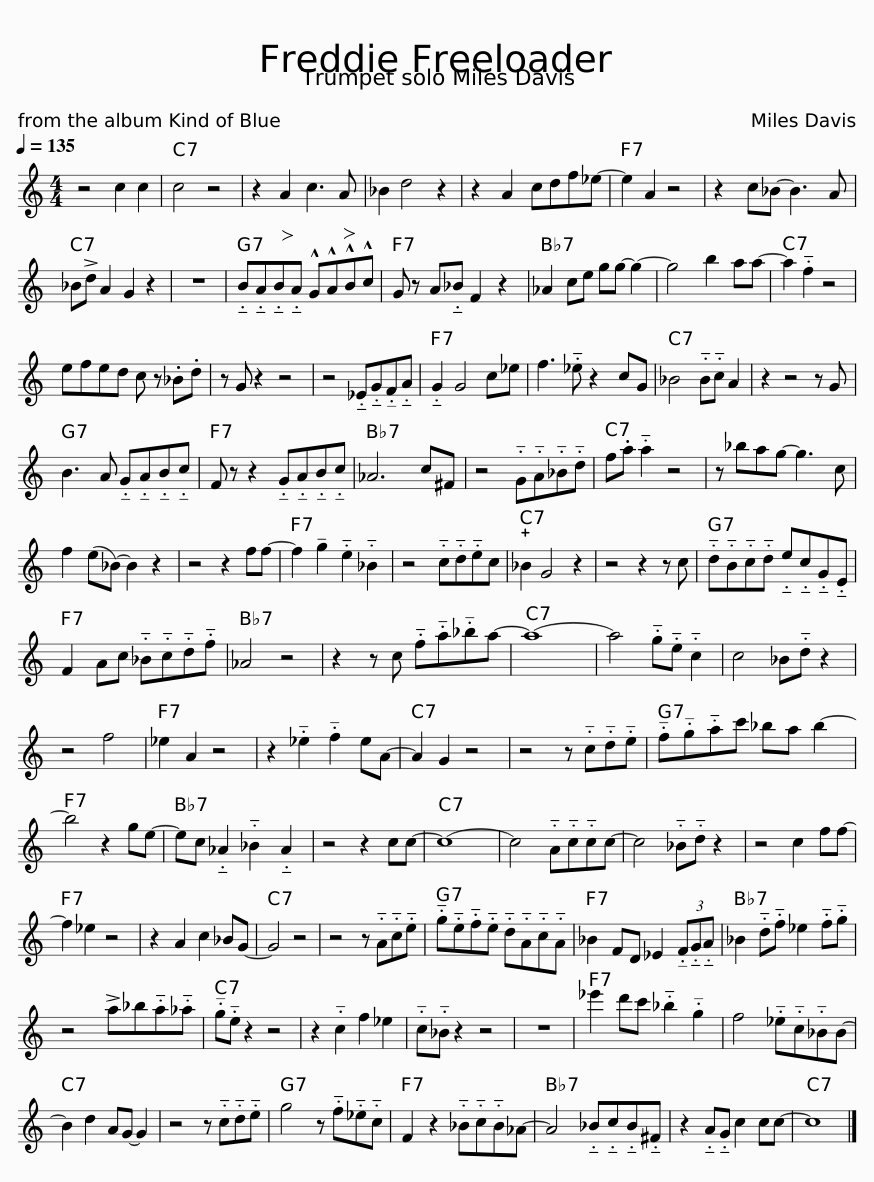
X:1
L:1/8
Q:1/4=135
M:4/4
I:linebreak $
K:none
V:1 treble transpose=-2
V:1
[K:C] z4 c2 c2 | c4 z4 | z2 A2 c3 A | _B2 d4 z2 | z2 A2 cdf_e- | %5
 e2 A2 z4 | z2 c_B- B3 A |$ _B!>!d A2 G2 z2 | z8 | !tenuto!.B!tenuto!.A!tenuto!.B!tenuto!.A !^!G!^!A!^!B!^!c | %10
 G z A!tenuto!._B F2 z2 | _A2 ce gg- g2- | g4 b2 aa- | a2 !tenuto!.f2 z4 |$ efed c z ._B.d | %15
 z G z2 z4 | z4 !tenuto!._E!tenuto!.G!tenuto!.F!tenuto!.A | !tenuto!.G2 G4 c_e | f3 !tenuto!._e z2 cG | _B4 !tenuto!.B!tenuto!.c A2 | %20
 z2 z4 z G |$ B3 A !tenuto!.G!tenuto!.A!tenuto!.B!tenuto!.c | F z z2 !tenuto!.G!tenuto!.A!tenuto!.B!tenuto!.c | _A6 c^F | z4 !tenuto!.G!tenuto!.A!tenuto!._B!tenuto!.d | %25
 f.a !tenuto!.a2 z4 | z _bag- g3 c |$ f2 (e_B-) B2 z2 | z4 z2 ff- | f2 !tenuto!g2 !tenuto!.e2 !tenuto!._B2 | %30
 z4 !tenuto!.c!tenuto!.d!tenuto!.ec | !plus!_B2 G4 z2 | z4 z2 z c | !tenuto!.d!tenuto!.B!tenuto!.c!tenuto!.d !tenuto!.e!tenuto!.c!tenuto!.G!tenuto!.E |$ F2 Ac !tenuto!._B!tenuto!.c!tenuto!.d!tenuto!.f | %35
 _A4 z4 | z2 z c !tenuto!.f!tenuto!.a!tenuto!._ba- | a8- | a4 !tenuto!.g!tenuto!.e !tenuto!.c2 | c4 _B!tenuto!.d z2 |$ %40
 z4 f4 | _e2 A2 z4 | z2 !tenuto!._e2 !tenuto!.f2 eA- | A2 G2 z4 | z4 z !tenuto!.c!tenuto!.d!tenuto!.e | %45
 !tenuto!.f!tenuto!.g!tenuto!.ac' _ba b2- |$ b4 z2 ge- | ec !tenuto!._A2 !tenuto!._B2 !tenuto!.A2 | z4 z2 cc- | c8- | %50
 c4 !tenuto!.A!tenuto!.c!tenuto!.cc- | c4 !tenuto!._B!tenuto!.d z2 | z4 c2 ff- |$ f2 _e2 z4 | z2 A2 c2 _BG- | %55
 G4 z4 | z4 z !tenuto!.A!tenuto!.c!tenuto!.e | !tenuto!.g!tenuto!.e!tenuto!.f!tenuto!.e !tenuto!.d!tenuto!.A!tenuto!.c!tenuto!.A | _B2 FD _E2 (3!tenuto!.F!tenuto!.G!tenuto!.A | _B2 !tenuto!.d!tenuto!.f _e2 !tenuto!.f!tenuto!.g |$ %60
 z4 !>!a_b!tenuto!.a!tenuto!._a | !tenuto!.g!tenuto!.e z2 z4 | z2 !tenuto!.c2 f2 _e2 | !tenuto!.c!tenuto!._B z2 z4 | z8 | %65
 _e'2 d'c' !tenuto!._b2 !tenuto!.g2 | f4 !tenuto!._e!tenuto!.c!tenuto!._BB- |$ B2 d2 AG- G2 | z4 z !tenuto!.c!tenuto!.d!tenuto!.e | g4 z !tenuto!.f!tenuto!._e!tenuto!.c | %70
 F2 z2 !tenuto!._B!tenuto!.c!tenuto!.B_A- | A4 !tenuto!._B!tenuto!.c!tenuto!.B!tenuto!.^F | z2 !tenuto!.A!tenuto!.G c2 cc- | c8 |] %74
